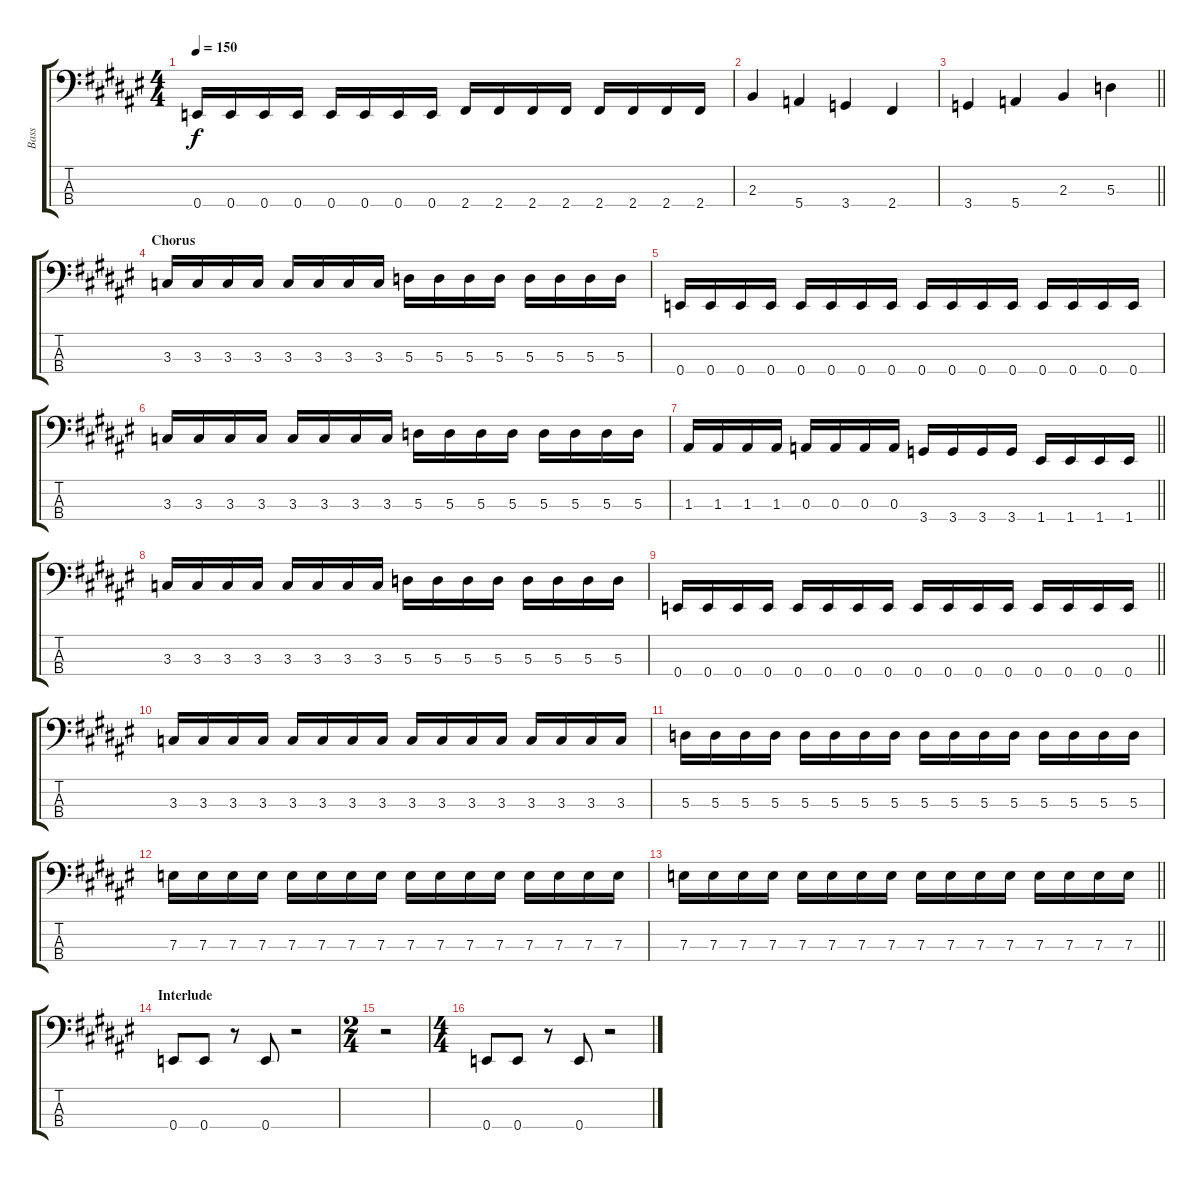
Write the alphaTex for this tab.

\track ("Bass" "Bass") {instrument electricbassfinger}
\staff {score tabs}
\tuning (G2 D2 A1 E1) {hide}
\ts (4 4)
\tempo 150
\clef f4
\ks d#minor
0.4.16{dy f} 0.4.16 0.4.16 0.4.16 0.4.16 0.4.16 0.4.16 0.4.16 2.4.16 2.4.16 2.4.16 2.4.16 2.4.16 2.4.16 2.4.16 2.4.16 |
2.3.4 5.4.4 3.4.4 2.4.4 |
\barLineRight lightlight
3.4.4 5.4.4 2.3.4 5.3.4 |
\section ("" "Chorus")
3.3.16 3.3.16 3.3.16 3.3.16 3.3.16 3.3.16 3.3.16 3.3.16 5.3.16 5.3.16 5.3.16 5.3.16 5.3.16 5.3.16 5.3.16 5.3.16 |
0.4.16 0.4.16 0.4.16 0.4.16 0.4.16 0.4.16 0.4.16 0.4.16 0.4.16 0.4.16 0.4.16 0.4.16 0.4.16 0.4.16 0.4.16 0.4.16 |
3.3.16 3.3.16 3.3.16 3.3.16 3.3.16 3.3.16 3.3.16 3.3.16 5.3.16 5.3.16 5.3.16 5.3.16 5.3.16 5.3.16 5.3.16 5.3.16 |
\barLineRight lightlight
1.3.16 1.3.16 1.3.16 1.3.16 0.3.16 0.3.16 0.3.16 0.3.16 3.4.16 3.4.16 3.4.16 3.4.16 1.4.16 1.4.16 1.4.16 1.4.16 |
3.3.16 3.3.16 3.3.16 3.3.16 3.3.16 3.3.16 3.3.16 3.3.16 5.3.16 5.3.16 5.3.16 5.3.16 5.3.16 5.3.16 5.3.16 5.3.16 |
\barLineRight lightlight
0.4.16 0.4.16 0.4.16 0.4.16 0.4.16 0.4.16 0.4.16 0.4.16 0.4.16 0.4.16 0.4.16 0.4.16 0.4.16 0.4.16 0.4.16 0.4.16 |
3.3.16 3.3.16 3.3.16 3.3.16 3.3.16 3.3.16 3.3.16 3.3.16 3.3.16 3.3.16 3.3.16 3.3.16 3.3.16 3.3.16 3.3.16 3.3.16 |
5.3.16 5.3.16 5.3.16 5.3.16 5.3.16 5.3.16 5.3.16 5.3.16 5.3.16 5.3.16 5.3.16 5.3.16 5.3.16 5.3.16 5.3.16 5.3.16 |
7.3.16 7.3.16 7.3.16 7.3.16 7.3.16 7.3.16 7.3.16 7.3.16 7.3.16 7.3.16 7.3.16 7.3.16 7.3.16 7.3.16 7.3.16 7.3.16 |
\barLineRight lightlight
7.3.16 7.3.16 7.3.16 7.3.16 7.3.16 7.3.16 7.3.16 7.3.16 7.3.16 7.3.16 7.3.16 7.3.16 7.3.16 7.3.16 7.3.16 7.3.16 |
\section ("" "Interlude")
0.4.8 0.4.8 r.8 0.4.8 r.2 |
\ts (2 4)
r.2 |
\ts (4 4)
0.4.8 0.4.8 r.8 0.4.8 r.2
